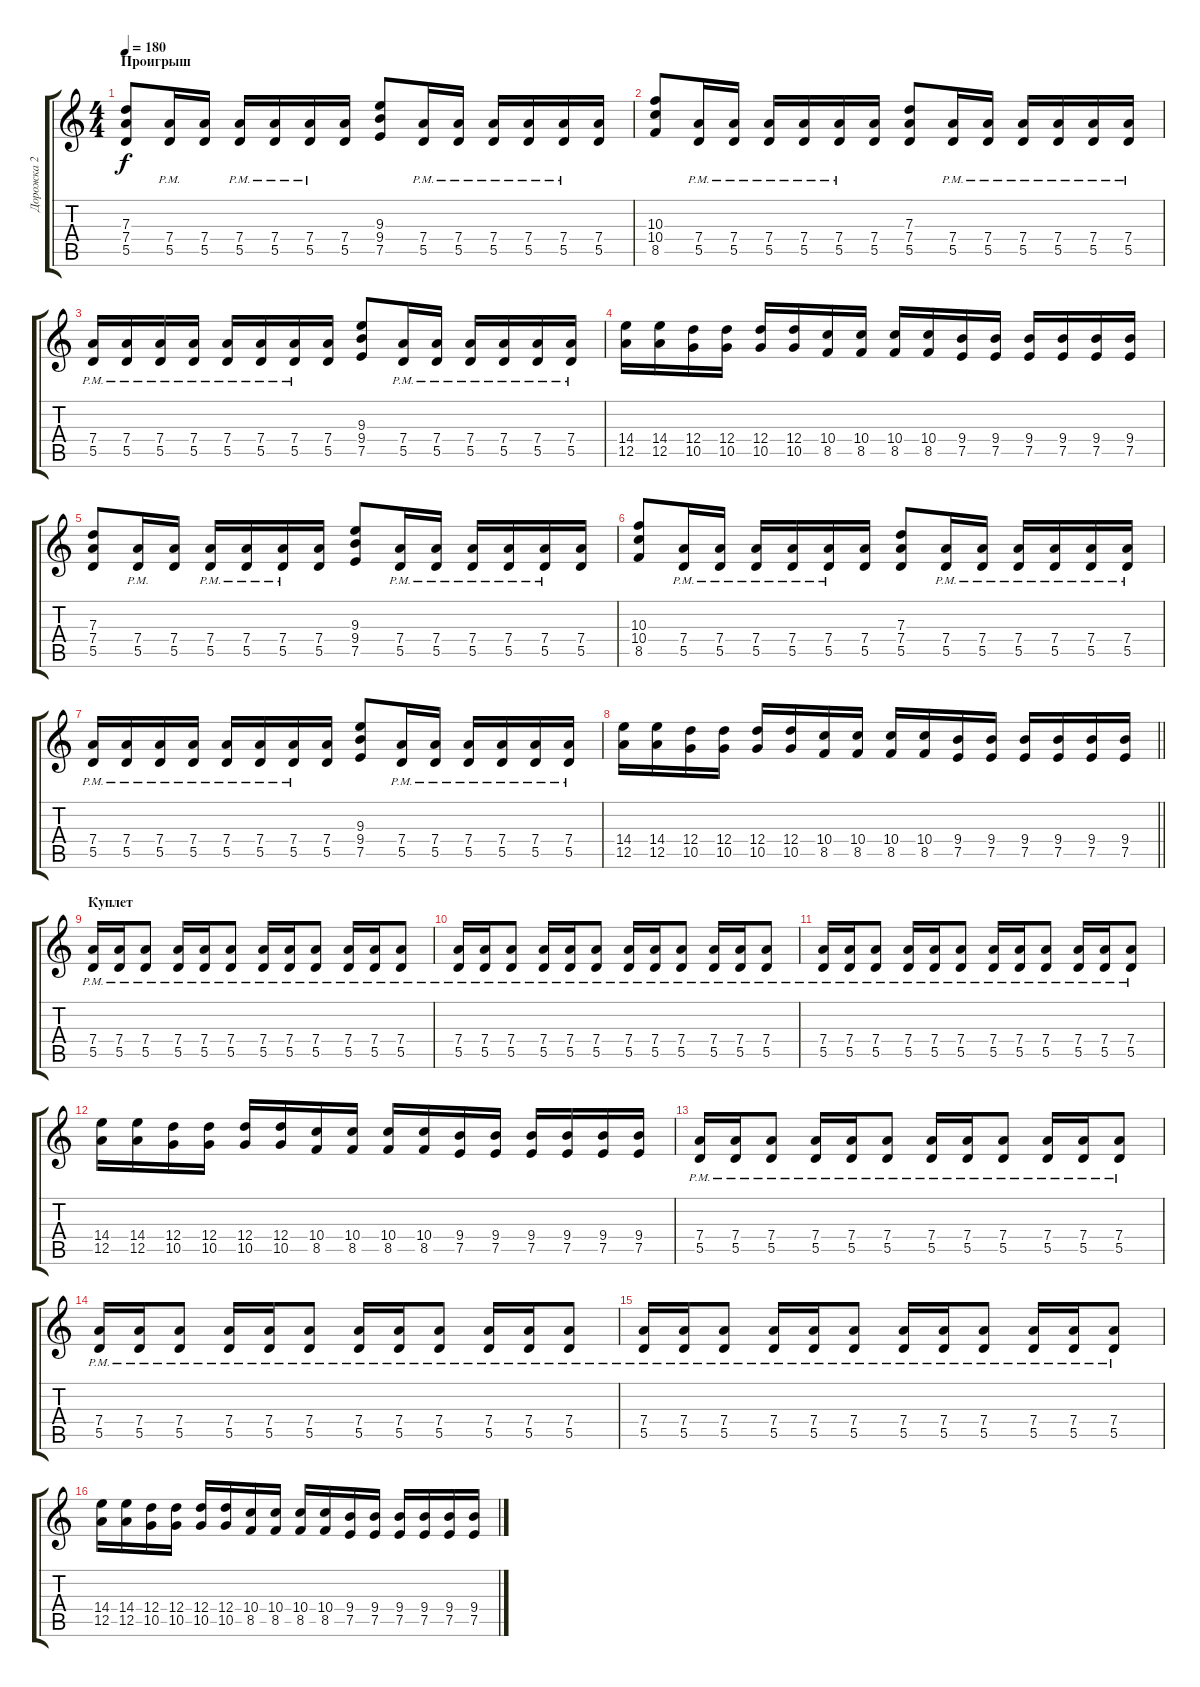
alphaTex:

\track ("Дорожка 2" "Дорожка 2") {instrument distortionguitar}
\staff {score tabs}
\tuning (E4 B3 G3 D3 A2 E2) {hide}
\ts (4 4)
\section ("" "Проигрыш")
\tempo 180
\clef g2
\ks c
(7.3 7.4 5.5).8{dy f} (7.4{pm} 5.5{pm}).16 (7.4 5.5).16 (7.4{pm} 5.5{pm}).16 (7.4{pm} 5.5{pm}).16 (7.4{pm} 5.5{pm}).16 (7.4 5.5).16 (9.3 9.4 7.5).8 (7.4{pm} 5.5{pm}).16 (7.4{pm} 5.5{pm}).16 (7.4{pm} 5.5{pm}).16 (7.4{pm} 5.5{pm}).16 (7.4{pm} 5.5{pm}).16 (7.4 5.5).16 |
(10.3 10.4 8.5).8 (7.4{pm} 5.5{pm}).16 (7.4{pm} 5.5{pm}).16 (7.4{pm} 5.5{pm}).16 (7.4{pm} 5.5{pm}).16 (7.4{pm} 5.5{pm}).16 (7.4 5.5).16 (7.3 7.4 5.5).8 (7.4{pm} 5.5{pm}).16 (7.4{pm} 5.5{pm}).16 (7.4{pm} 5.5{pm}).16 (7.4{pm} 5.5{pm}).16 (7.4{pm} 5.5{pm}).16 (7.4{pm} 5.5{pm}).16 |
(7.4{pm} 5.5{pm}).16 (7.4{pm} 5.5{pm}).16 (7.4{pm} 5.5{pm}).16 (7.4{pm} 5.5{pm}).16 (7.4{pm} 5.5{pm}).16 (7.4{pm} 5.5{pm}).16 (7.4{pm} 5.5{pm}).16 (7.4 5.5).16 (9.3 9.4 7.5).8 (7.4{pm} 5.5{pm}).16 (7.4{pm} 5.5{pm}).16 (7.4{pm} 5.5{pm}).16 (7.4{pm} 5.5{pm}).16 (7.4{pm} 5.5{pm}).16 (7.4{pm} 5.5{pm}).16 |
(14.4 12.5).16 (14.4 12.5).16 (12.4 10.5).16 (12.4 10.5).16 (12.4 10.5).16 (12.4 10.5).16 (10.4 8.5).16 (10.4 8.5).16 (10.4 8.5).16 (10.4 8.5).16 (9.4 7.5).16 (9.4 7.5).16 (9.4 7.5).16 (9.4 7.5).16 (9.4 7.5).16 (9.4 7.5).16 |
(7.3 7.4 5.5).8 (7.4{pm} 5.5{pm}).16 (7.4 5.5).16 (7.4{pm} 5.5{pm}).16 (7.4{pm} 5.5{pm}).16 (7.4{pm} 5.5{pm}).16 (7.4 5.5).16 (9.3 9.4 7.5).8 (7.4{pm} 5.5{pm}).16 (7.4{pm} 5.5{pm}).16 (7.4{pm} 5.5{pm}).16 (7.4{pm} 5.5{pm}).16 (7.4{pm} 5.5{pm}).16 (7.4 5.5).16 |
(10.3 10.4 8.5).8 (7.4{pm} 5.5{pm}).16 (7.4{pm} 5.5{pm}).16 (7.4{pm} 5.5{pm}).16 (7.4{pm} 5.5{pm}).16 (7.4{pm} 5.5{pm}).16 (7.4 5.5).16 (7.3 7.4 5.5).8 (7.4{pm} 5.5{pm}).16 (7.4{pm} 5.5{pm}).16 (7.4{pm} 5.5{pm}).16 (7.4{pm} 5.5{pm}).16 (7.4{pm} 5.5{pm}).16 (7.4{pm} 5.5{pm}).16 |
(7.4{pm} 5.5{pm}).16 (7.4{pm} 5.5{pm}).16 (7.4{pm} 5.5{pm}).16 (7.4{pm} 5.5{pm}).16 (7.4{pm} 5.5{pm}).16 (7.4{pm} 5.5{pm}).16 (7.4{pm} 5.5{pm}).16 (7.4 5.5).16 (9.3 9.4 7.5).8 (7.4{pm} 5.5{pm}).16 (7.4{pm} 5.5{pm}).16 (7.4{pm} 5.5{pm}).16 (7.4{pm} 5.5{pm}).16 (7.4{pm} 5.5{pm}).16 (7.4{pm} 5.5{pm}).16 |
\barLineRight lightlight
(14.4 12.5).16 (14.4 12.5).16 (12.4 10.5).16 (12.4 10.5).16 (12.4 10.5).16 (12.4 10.5).16 (10.4 8.5).16 (10.4 8.5).16 (10.4 8.5).16 (10.4 8.5).16 (9.4 7.5).16 (9.4 7.5).16 (9.4 7.5).16 (9.4 7.5).16 (9.4 7.5).16 (9.4 7.5).16 |
\section ("" "Куплет")
(7.4{pm} 5.5{pm}).16 (7.4{pm} 5.5{pm}).16 (7.4{pm} 5.5{pm}).8 (7.4{pm} 5.5{pm}).16 (7.4{pm} 5.5{pm}).16 (7.4{pm} 5.5{pm}).8 (7.4{pm} 5.5{pm}).16 (7.4{pm} 5.5{pm}).16 (7.4{pm} 5.5{pm}).8 (7.4{pm} 5.5{pm}).16 (7.4{pm} 5.5{pm}).16 (7.4{pm} 5.5{pm}).8 |
(7.4{pm} 5.5{pm}).16 (7.4{pm} 5.5{pm}).16 (7.4{pm} 5.5{pm}).8 (7.4{pm} 5.5{pm}).16 (7.4{pm} 5.5{pm}).16 (7.4{pm} 5.5{pm}).8 (7.4{pm} 5.5{pm}).16 (7.4{pm} 5.5{pm}).16 (7.4{pm} 5.5{pm}).8 (7.4{pm} 5.5{pm}).16 (7.4{pm} 5.5{pm}).16 (7.4{pm} 5.5{pm}).8 |
(7.4{pm} 5.5{pm}).16 (7.4{pm} 5.5{pm}).16 (7.4{pm} 5.5{pm}).8 (7.4{pm} 5.5{pm}).16 (7.4{pm} 5.5{pm}).16 (7.4{pm} 5.5{pm}).8 (7.4{pm} 5.5{pm}).16 (7.4{pm} 5.5{pm}).16 (7.4{pm} 5.5{pm}).8 (7.4{pm} 5.5{pm}).16 (7.4{pm} 5.5{pm}).16 (7.4{pm} 5.5{pm}).8 |
(14.4 12.5).16 (14.4 12.5).16 (12.4 10.5).16 (12.4 10.5).16 (12.4 10.5).16 (12.4 10.5).16 (10.4 8.5).16 (10.4 8.5).16 (10.4 8.5).16 (10.4 8.5).16 (9.4 7.5).16 (9.4 7.5).16 (9.4 7.5).16 (9.4 7.5).16 (9.4 7.5).16 (9.4 7.5).16 |
(7.4{pm} 5.5{pm}).16 (7.4{pm} 5.5{pm}).16 (7.4{pm} 5.5{pm}).8 (7.4{pm} 5.5{pm}).16 (7.4{pm} 5.5{pm}).16 (7.4{pm} 5.5{pm}).8 (7.4{pm} 5.5{pm}).16 (7.4{pm} 5.5{pm}).16 (7.4{pm} 5.5{pm}).8 (7.4{pm} 5.5{pm}).16 (7.4{pm} 5.5{pm}).16 (7.4{pm} 5.5{pm}).8 |
(7.4{pm} 5.5{pm}).16 (7.4{pm} 5.5{pm}).16 (7.4{pm} 5.5{pm}).8 (7.4{pm} 5.5{pm}).16 (7.4{pm} 5.5{pm}).16 (7.4{pm} 5.5{pm}).8 (7.4{pm} 5.5{pm}).16 (7.4{pm} 5.5{pm}).16 (7.4{pm} 5.5{pm}).8 (7.4{pm} 5.5{pm}).16 (7.4{pm} 5.5{pm}).16 (7.4{pm} 5.5{pm}).8 |
(7.4{pm} 5.5{pm}).16 (7.4{pm} 5.5{pm}).16 (7.4{pm} 5.5{pm}).8 (7.4{pm} 5.5{pm}).16 (7.4{pm} 5.5{pm}).16 (7.4{pm} 5.5{pm}).8 (7.4{pm} 5.5{pm}).16 (7.4{pm} 5.5{pm}).16 (7.4{pm} 5.5{pm}).8 (7.4{pm} 5.5{pm}).16 (7.4{pm} 5.5{pm}).16 (7.4{pm} 5.5{pm}).8 |
(14.4 12.5).16 (14.4 12.5).16 (12.4 10.5).16 (12.4 10.5).16 (12.4 10.5).16 (12.4 10.5).16 (10.4 8.5).16 (10.4 8.5).16 (10.4 8.5).16 (10.4 8.5).16 (9.4 7.5).16 (9.4 7.5).16 (9.4 7.5).16 (9.4 7.5).16 (9.4 7.5).16 (9.4 7.5).16
